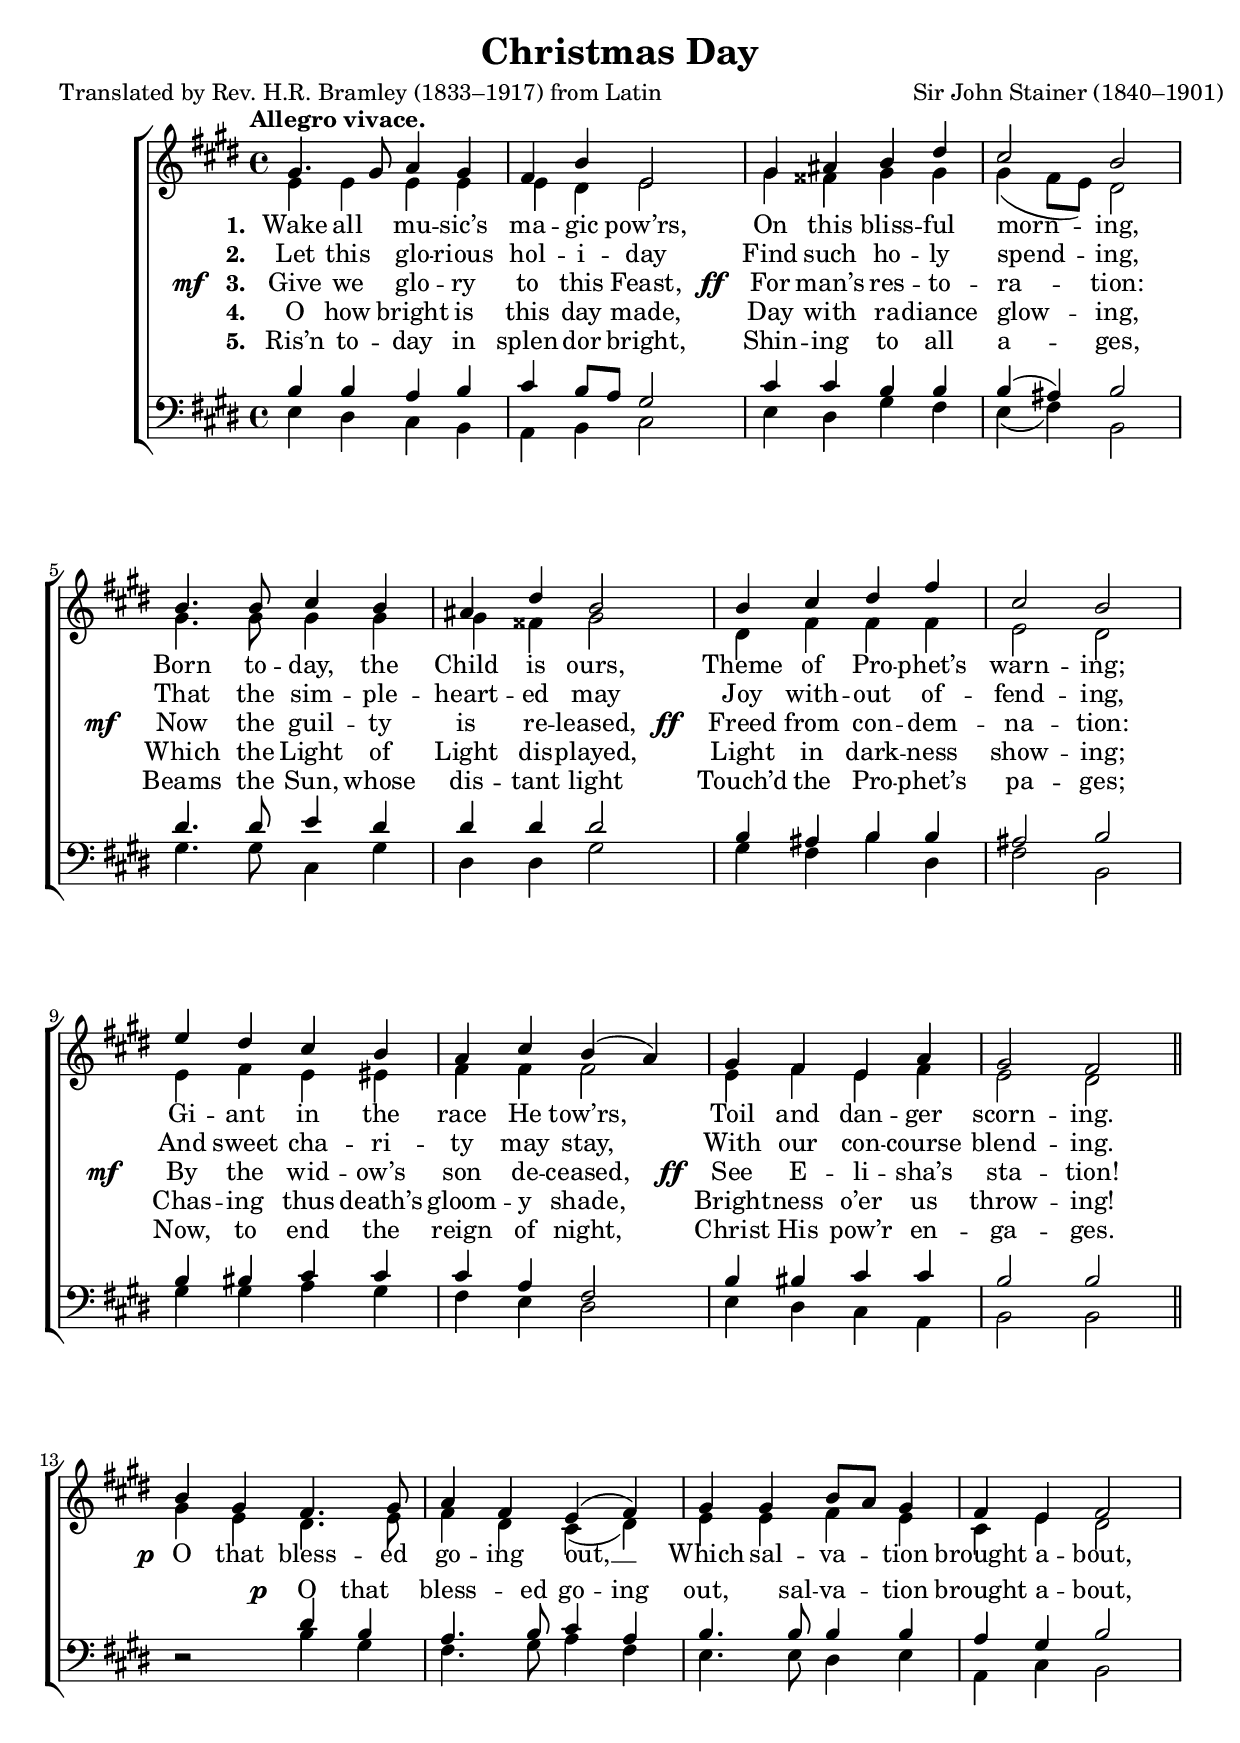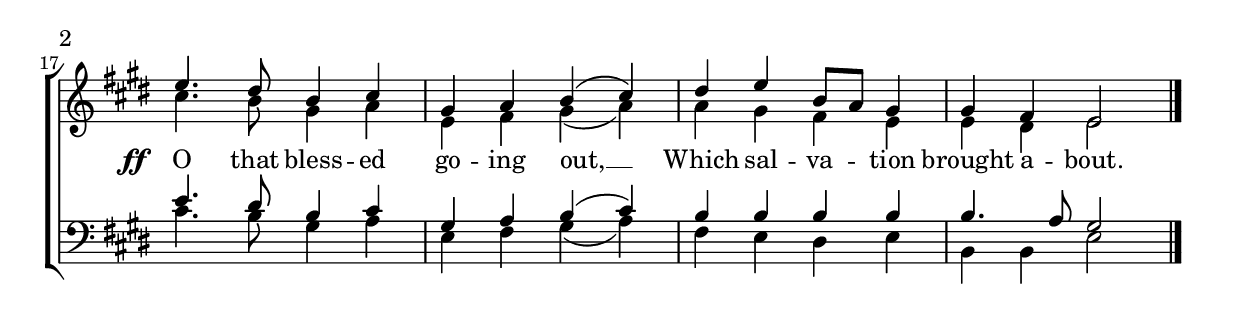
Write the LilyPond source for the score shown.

\version "2.14.2"
\include "util.ly"
\header {
  title = "Christmas Day"
  poet = "Translated by Rev. H.R. Bramley (1833–1917) from Latin"
  composer = "Sir John Stainer (1840–1901)"
  %tagline = \markup { from \italic {Christmas Carols, New and Old}}
}

global = {
  \key e \major
  \time 4/4
  \autoBeamOff
  \tempo "Allegro vivace."
  %\override DynamicLineSpanner #'staff-padding = #0.0
  %\override DynamicLineSpanner #'Y-extent = #'(-0 . 0)
}

sopMusic = \relative c' {
  gis'4. gis8 a4 gis |
  fis b e,2 |
  gis4 ais b dis |
  cis2 b |
  
  b4. b8 cis4 b |
  ais dis b2 |
  b4 cis dis fis |
  cis2 b |
  
  e4 dis cis b |
  a cis b( a) |
  gis fis e a |
  gis2 fis \bar "||" \break
  
  b4 gis fis4. gis8 |
  a4 fis e( fis) |
  gis gis b8[ a] gis4 |
  fis e fis2 |
  
  e'4. dis8 b4 cis |
  gis a b( cis) |
  dis e b8[ a] gis4 |
  gis fis e2 \bar "|."
}
sopWords = \lyricmode {
  
}

altoMusic = \relative c' {
  e4 e e e |
  e dis e2 |
  gis4 fisis gis gis |
  gis( fis8[ e]) dis2 |
  
  gis4. gis8 gis4 gis |
  gis fisis gis2 |
  dis4 fis fis fis |
  e2 dis |
  
  e4 fis e eis |
  fis fis fis2 |
  e4 fis e fis |
  e2 dis \bar "||"
  
  gis4 e dis4. e8 |
  fis4 dis cis( dis) |
  e e fis e |
  cis e dis2 |
  
  cis'4. b8 gis4 a |
  e fis gis( a) |
  a gis fis e |
  e dis e2 \bar "|."
}
altoWords = {
  \dropLyricsIX
  \lyricmode {
    \set stanza = #"1. "
    \set associatedVoice = "basses"
    Wake all mu -- sic’s ma -- gic pow’rs,
    On this bliss -- ful morn -- ing,
    Born to -- day, the Child is ours,
    Theme of Pro -- phet’s warn -- ing;
    \unset associatedVoice
    Gi -- ant in the race He tow’rs,
    Toil and dan -- ger scorn -- ing.
  }
  \dropLyricsIV
  \set stanza = \markup\dynamic"p "
  \lyricmode {
    O that bless -- ed go -- ing out, __
    Which sal -- va -- tion brought a -- bout,
  }
  \dropLyricsIX
  \set stanza = \markup\dynamic "ff  "
  \lyricmode {
    O that bless -- ed go -- ing out, __
    Which sal -- va -- tion brought a -- bout.
  }
}
altoWordsII = \lyricmode {
  \dropLyricsIX
%\markup\italic
  \set stanza = #"2. "
  \set associatedVoice = "basses"
  Let this glo -- rious hol -- i -- day
  Find such ho -- ly spend -- ing,
  That the sim -- ple -- heart -- ed may
  Joy with -- out of -- fend -- ing,
  And sweet cha -- ri -- ty may stay,
  With our con -- course blend -- ing.
}
altoWordsIII = {
  \dropLyricsIX
  \set stanza = \markup{\dynamic"mf  " "3. "}
  \lyricmode {
    \set associatedVoice = "basses"
    Give we glo -- ry to this Feast,
  }
  \set stanza = \markup\dynamic"  ff "
  \lyricmode{
    For man’s res -- to -- ra -- tion:
  }
  \set stanza = \markup\dynamic"mf  "
  \lyricmode{
    Now the guil -- ty is re -- leased,
  }
  \set stanza = \markup\dynamic"  ff "
  \lyricmode{
    Freed from con -- dem -- na -- tion:
  }
  \set stanza = \markup\dynamic"mf   "
  \lyricmode{
    By the wid -- ow’s son de -- ceased,
  }
  \set stanza = \markup\dynamic"  ff"
  \lyricmode{
    See E -- li -- sha’s sta -- tion!
  }
}
altoWordsIV = \lyricmode {
  \dropLyricsIX
  \set stanza = #"4. "
  \set associatedVoice = "basses"
  O how bright is this day made,
  Day with ra -- diance glow -- ing,
  Which the Light of Light dis -- played,
  Light in dark -- ness show -- ing;
  Chas -- ing thus death’s gloom -- y shade,
  Bright -- ness o’er us throw -- ing!
}
altoWordsV = \lyricmode {
  \dropLyricsIX
  \set stanza = #"5. "
  \set associatedVoice = "basses"
  Ris’n to -- day in splen -- dor bright,
  Shin -- ing to all a -- ges,
  Beams the Sun, whose dis -- tant light
  Touch’d the Pro -- phet’s pa -- ges;
  Now, to end the reign of night,
  Christ His pow’r en -- ga -- ges.
}
altoWordsVI = \lyricmode {
  \set stanza = #"6. "
  \set ignoreMelismata = ##t
}
tenorMusic = \relative c' {
  b4 b a b |
  cis b8[ a] gis2 |
  cis4 cis b b |
  b( ais) b2 |
  dis4. dis8 e4 dis |
  dis dis dis2 |
  b4 ais b b |
  ais2 b |
  
  b4 bis cis cis |
  cis a fis2 |
  b4 bis cis cis |
  b2 b \bar "||"
  
  s2 dis4 b |
  a4. b8 cis4 a |
  b4. b8 b4 b |
  a4 gis b2 |
  
  e4. dis8 b4 cis |
  gis a b( cis) |
  b b b b |
  b4. a8 gis2 \bar "|."
}
tenorWords = {
  \lyricmode {
    \repeat unfold 39 { \skip 1 }
  }
  \set stanza = \markup\dynamic"p"
  \lyricmode {
    O that bless -- ed go -- ing out, sal -- va -- tion brought a -- bout,
  }
}
bassMusic = \relative c {
  e4 dis cis b |
  a b cis2 |
  e4 dis gis fis |
  e( fis) b,2 |
  
  gis'4. gis8 cis,4 gis' |
  dis dis gis2 |
  gis4 fis b dis, |
  fis2 b, |
  
  gis'4 gis a gis |
  fis e dis2 |
  e4 dis cis a |
  b2 b \bar "||"
  
  dis2\rest b'4 gis |
  fis4. gis8 a4 fis |
  e4. e8 dis4 e |
  a, cis b2 |
  
  cis'4. b8 gis4 a |
  e fis gis( a) |
  fis e dis e |
  b b e2 \bar "|."
}
bassWords = \lyricmode {

}

pianoRH = \relative c' {
  
}
pianoLH = \relative c' {
  
}

\score {
  <<
   \new ChoirStaff <<
%    \new Lyrics = sopranos \with { \override VerticalAxisGroup #'nonstaff-relatedstaff-spacing = #'((basic-distance . 1)) }
    \new Staff = women <<
      \new Voice = "sopranos" { \voiceOne << \global \sopMusic >> }
      \new Voice = "altos" { \voiceTwo << \global \altoMusic >> }
    >>
   \new Staff = men <<
      \clef bass
      \new Voice = "tenors" { \voiceOne << \global \tenorMusic >> }
      \new Voice = "basses" { \voiceTwo << \global \bassMusic >> }
    >>
    \new Lyrics \with { alignAboveContext = #"women" \override VerticalAxisGroup #'nonstaff-relatedstaff-spacing = #'((basic-distance . 1))} \lyricsto "sopranos" \sopWords
     \new Lyrics = "altosVI"  \with { alignBelowContext = #"women" \override VerticalAxisGroup #'nonstaff-relatedstaff-spacing = #'((basic-distance . 1))} \lyricsto "altos" \altoWordsVI
    \new Lyrics = "altosV"  \with { alignBelowContext = #"women" \override VerticalAxisGroup #'nonstaff-relatedstaff-spacing = #'((basic-distance . 1))} \lyricsto "altos" \altoWordsV
    \new Lyrics = "altosIV"  \with { alignBelowContext = #"women" \override VerticalAxisGroup #'nonstaff-relatedstaff-spacing = #'((basic-distance . 1))} \lyricsto "altos" \altoWordsIV
    \new Lyrics = "altosIII"  \with { alignBelowContext = #"women" \override VerticalAxisGroup #'nonstaff-relatedstaff-spacing = #'((basic-distance . 1))} \lyricsto "altos" \altoWordsIII
    \new Lyrics = "altosII"  \with { alignBelowContext = #"women" \override VerticalAxisGroup #'nonstaff-relatedstaff-spacing = #'((basic-distance . 1))} \lyricsto "altos" \altoWordsII
    \new Lyrics = "altos"  \with { alignBelowContext = #"women" \override VerticalAxisGroup #'nonstaff-relatedstaff-spacing = #'((padding . -0.8))} \lyricsto "altos" \altoWords
    \new Lyrics \with { alignAboveContext = #"men" \override VerticalAxisGroup #'nonstaff-relatedstaff-spacing = #'((basic-distance . 1)(padding . 0.1)) } \lyricsto "tenors" \tenorWords
    \new Lyrics \with { alignBelowContext = #"men" \override VerticalAxisGroup #'nonstaff-relatedstaff-spacing = #'((basic-distance . 1)) } \lyricsto "basses" \bassWords
  >>
%    \new PianoStaff << \new Staff { \new Voice { \pianoRH } } \new Staff { \clef "bass" \pianoLH } >>
  >>
  \layout { }
  \midi {
    \tempo 4 = 105
    \set Staff.midiInstrument = "flute"
  
    \context {
      \Voice
      \remove "Dynamic_performer"
    }
  }
}
